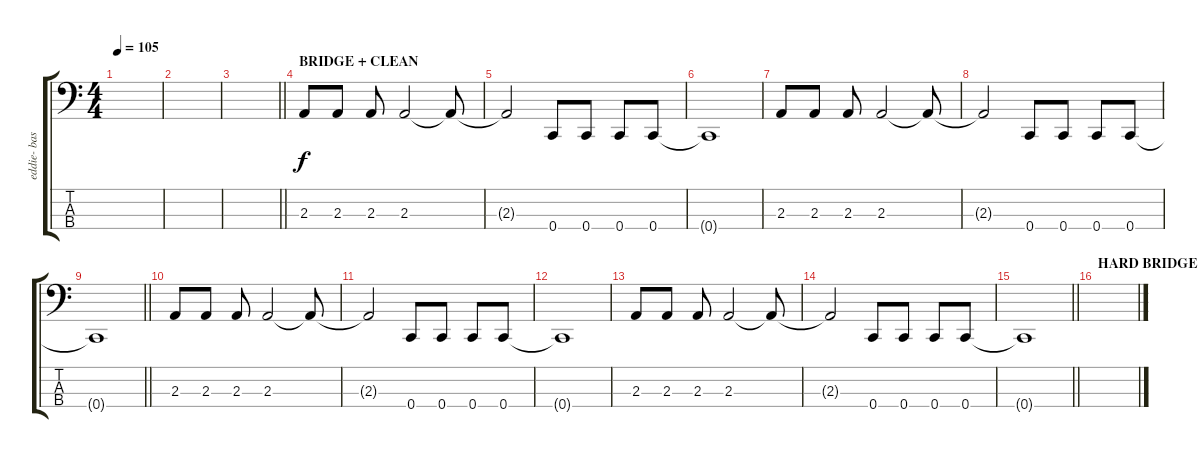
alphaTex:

\track ("eddie- bass" "eddie- bas") {instrument electricbasspick}
\staff {score tabs}
\tuning (F2 C2 G1 C1) {hide}
\ts (4 4)
\tempo 105
\clef f4
\ks c
|
|
\barLineRight lightlight
|
\section ("" "BRIDGE + CLEAN")
2.3.8 2.3.8 2.3.8 2.3.2 2.3{t}.8 |
2.3{t}.2 0.4.8 0.4.8 0.4.8 0.4.8 |
0.4{t}.1 |
2.3.8 2.3.8 2.3.8 2.3.2 2.3{t}.8 |
2.3{t}.2 0.4.8 0.4.8 0.4.8 0.4.8 |
\barLineRight lightlight
0.4{t}.1 |
2.3.8 2.3.8 2.3.8 2.3.2 2.3{t}.8 |
2.3{t}.2 0.4.8 0.4.8 0.4.8 0.4.8 |
0.4{t}.1 |
2.3.8 2.3.8 2.3.8 2.3.2 2.3{t}.8 |
2.3{t}.2 0.4.8 0.4.8 0.4.8 0.4.8 |
\barLineRight lightlight
0.4{t}.1 |
\section ("" "HARD BRIDGE")
